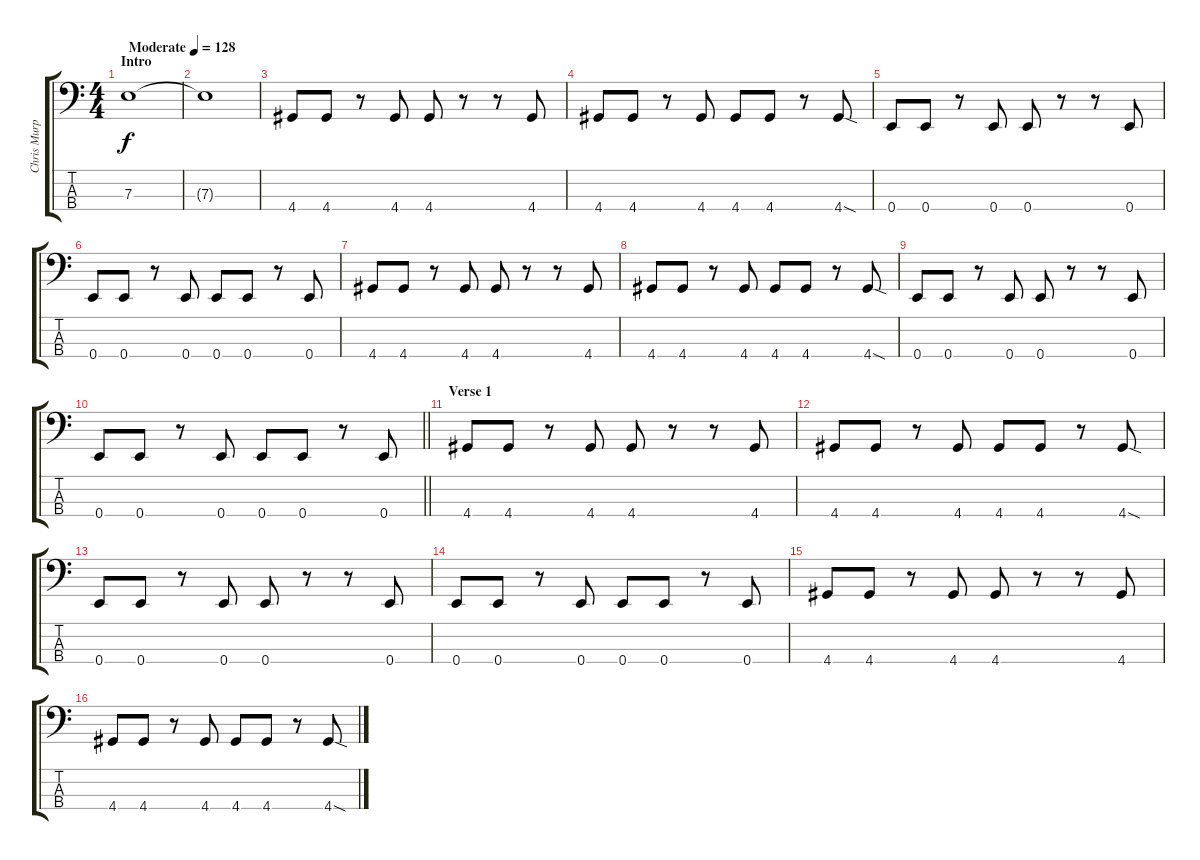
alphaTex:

\track ("Chris Murphy" "Chris Murp") {instrument electricbassfinger}
\staff {score tabs}
\tuning (G2 D2 A1 E1) {hide}
\ts (4 4)
\section ("" "Intro")
\tempo (128 "Moderate")
\clef f4
\ks c
7.3.1{dy f instrument electricbassfinger} |
7.3{t}.1 |
4.4.8 4.4.8 r.8 4.4.8 4.4.8 r.8 r.8 4.4.8 |
4.4.8 4.4.8 r.8 4.4.8 4.4.8 4.4.8 r.8 4.4{sod}.8 |
0.4.8 0.4.8 r.8 0.4.8 0.4.8 r.8 r.8 0.4.8 |
0.4.8 0.4.8 r.8 0.4.8 0.4.8 0.4.8 r.8 0.4.8 |
4.4.8 4.4.8 r.8 4.4.8 4.4.8 r.8 r.8 4.4.8 |
4.4.8 4.4.8 r.8 4.4.8 4.4.8 4.4.8 r.8 4.4{sod}.8 |
0.4.8 0.4.8 r.8 0.4.8 0.4.8 r.8 r.8 0.4.8 |
\barLineRight lightlight
0.4.8 0.4.8 r.8 0.4.8 0.4.8 0.4.8 r.8 0.4.8 |
\section ("" "Verse 1")
4.4.8 4.4.8 r.8 4.4.8 4.4.8 r.8 r.8 4.4.8 |
4.4.8 4.4.8 r.8 4.4.8 4.4.8 4.4.8 r.8 4.4{sod}.8 |
0.4.8 0.4.8 r.8 0.4.8 0.4.8 r.8 r.8 0.4.8 |
0.4.8 0.4.8 r.8 0.4.8 0.4.8 0.4.8 r.8 0.4.8 |
4.4.8 4.4.8 r.8 4.4.8 4.4.8 r.8 r.8 4.4.8 |
4.4.8 4.4.8 r.8 4.4.8 4.4.8 4.4.8 r.8 4.4{sod}.8
